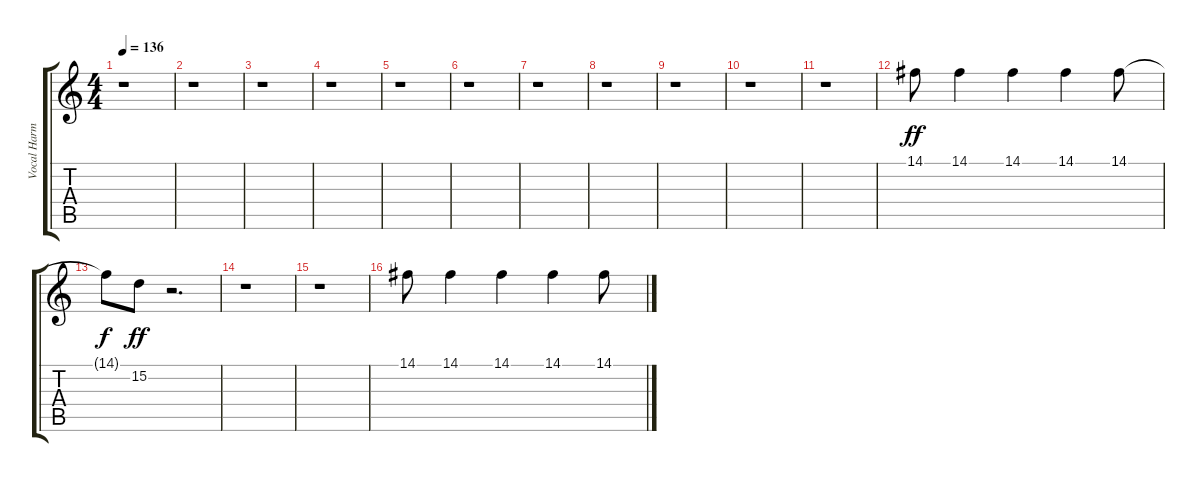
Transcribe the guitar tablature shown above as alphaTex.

\track ("Vocal Harmony" "Vocal Harm") {instrument choiraahs}
\staff {score tabs}
\tuning (E4 B3 G3 D3 A2 E2) {hide}
\ts (4 4)
\tempo 136
\clef g2
\ks c
r.1{dy ff} |
r.1 |
r.1 |
r.1 |
r.1 |
r.1 |
r.1 |
r.1 |
r.1 |
r.1 |
r.1 |
14.1.8 14.1.4 14.1.4 14.1.4 14.1.8 |
14.1{t}.8{dy f} 15.2.8{dy ff} r.2{d} |
r.1 |
r.1 |
14.1.8 14.1.4 14.1.4 14.1.4 14.1.8
